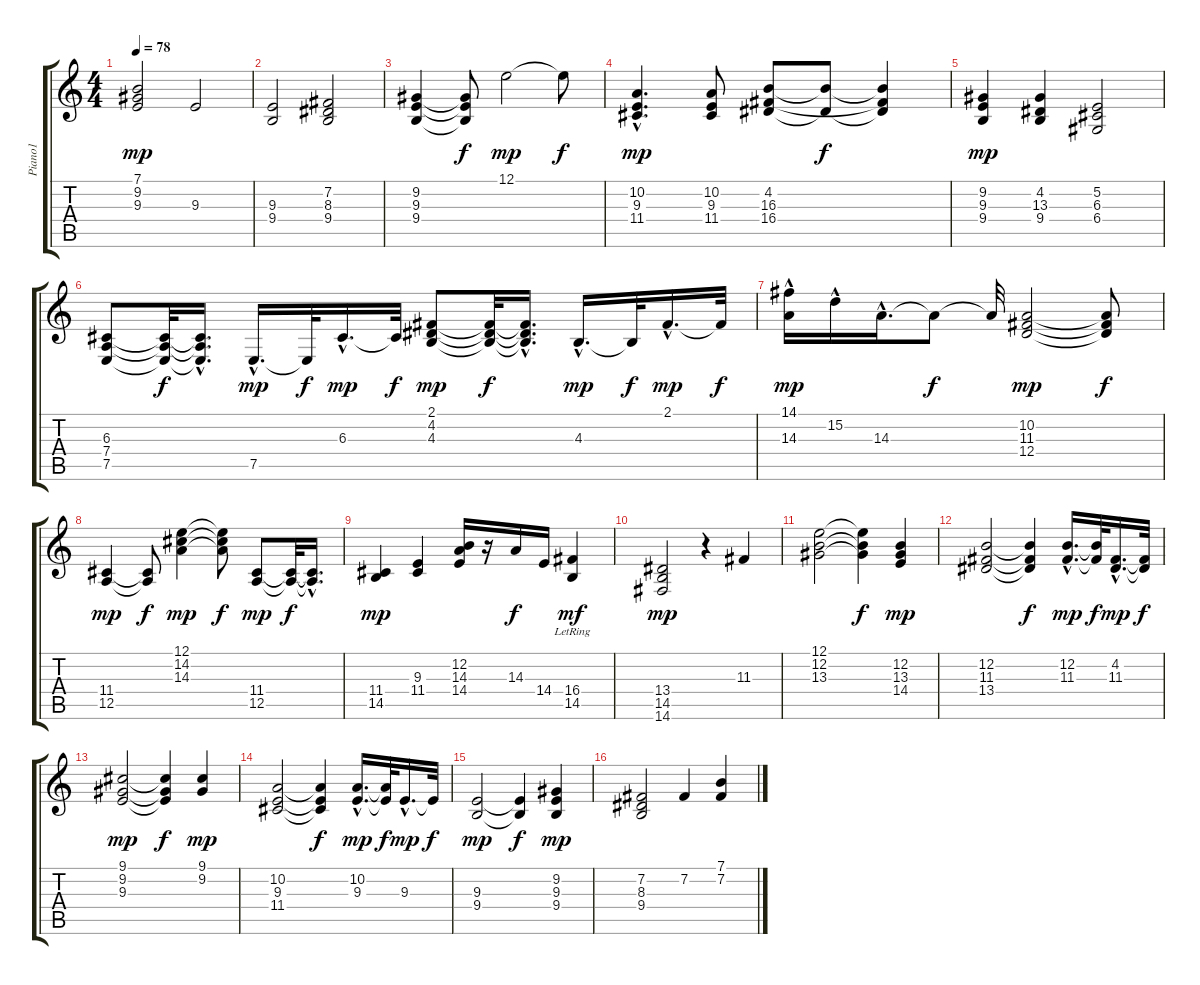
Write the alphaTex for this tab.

\track ("Piano1" "Piano1") {instrument brightacousticpiano}
\staff {score tabs}
\tuning (E4 B3 G3 D3 A2 E2) {hide}
\ts (4 4)
\tempo 78
\clef g2
\ks c
(7.1 9.2 9.3).2{dy mp} 9.3.2 |
(9.3 9.4).2 (7.2 8.3 9.4).2 |
(9.2 9.3 9.4).4 (9.2{t} 9.3{t} 9.4{t}).8{dy f} 12.1.2{dy mp} 12.1{t}.8{dy f} |
(10.2{hac} 9.3{hac} 11.4{hac}).4{d dy mp} (10.2 9.3 11.4).8 (4.2 16.3 16.4).8 (4.2{t} 16.3{t}).8{dy f} (4.2{t} 16.3{t} 16.4{t}).4 |
(9.2 9.3 9.4).4{dy mp} (4.2 13.3 9.4).4 (5.2 6.3 6.4).2 |
(6.3 7.4 7.5).8 (6.3{t} 7.4{t} 7.5{t}).32{dy f} (6.3{hac t} 7.4{hac t} 7.5{hac t}).16{d} 7.5{hac}.16{d dy mp} 7.5{t}.32{dy f} 6.3{hac}.16{d dy mp} 6.3{t}.32{dy f} (2.1 4.2 4.3).8{dy mp} (2.1{t} 4.2{t} 4.3{t}).32{dy f} (2.1{hac t} 4.2{hac t} 4.3{hac t}).16{d} 4.3{hac}.16{d dy mp} 4.3{t}.32{dy f} 2.1{hac}.16{d dy mp} 2.1{t}.32{dy f} |
(14.1{hac} 14.3{hac}).16{dy mp} 15.2{hac}.16 14.3{hac}.16{d} 14.3{t}.8{dy f} 14.3{t}.32 (10.2 11.3 12.4).2{dy mp} (10.2{t} 11.3{t} 12.4{t}).8{dy f} |
(11.4 12.5).4{dy mp} (11.4{t} 12.5{t}).8{dy f} (12.1 14.2 14.3).4{dy mp} (12.1{t} 14.2{t} 14.3{t}).8{dy f} (11.4 12.5).8{dy mp} (11.4{t} 12.5{t}).32{dy f} (11.4{hac t} 12.5{hac t}).16{d} |
(11.4 14.5).4{dy mp} (9.3 11.4).4 (12.2 14.3 14.4).16 r.16 14.3.16{dy f} 14.4.16 (16.4{lr} 14.5{lr}).4{dy mf} |
(13.4 14.5 14.6).2{dy mp} r.4 11.3.4 |
(12.1 12.2 13.3).2 (12.1{t} 12.2{t} 13.3{t}).4{dy f} (12.2 13.3 14.4).4{dy mp} |
(12.2 11.3 13.4).2 (12.2{t} 11.3{t} 13.4{t}).4{dy f} (12.2{hac} 11.3{hac}).16{d dy mp} (12.2{t} 11.3{t}).32{dy f} (4.2{hac} 11.3{hac}).16{d dy mp} (4.2{t} 11.3{t}).32{dy f} |
(9.1 9.2 9.3).2{dy mp} (9.1{t} 9.2{t} 9.3{t}).4{dy f} (9.1 9.2).4{dy mp} |
(10.2 9.3 11.4).2 (10.2{t} 9.3{t} 11.4{t}).4{dy f} (10.2{hac} 9.3{hac}).16{d dy mp} (10.2{t} 9.3{t}).32{dy f} 9.3{hac}.16{d dy mp} 9.3{t}.32{dy f} |
(9.3 9.4).2{dy mp} (9.3{t} 9.4{t}).4{dy f} (9.2 9.3 9.4).4{dy mp} |
(7.2 8.3 9.4).2 7.2.4 (7.1 7.2).4
